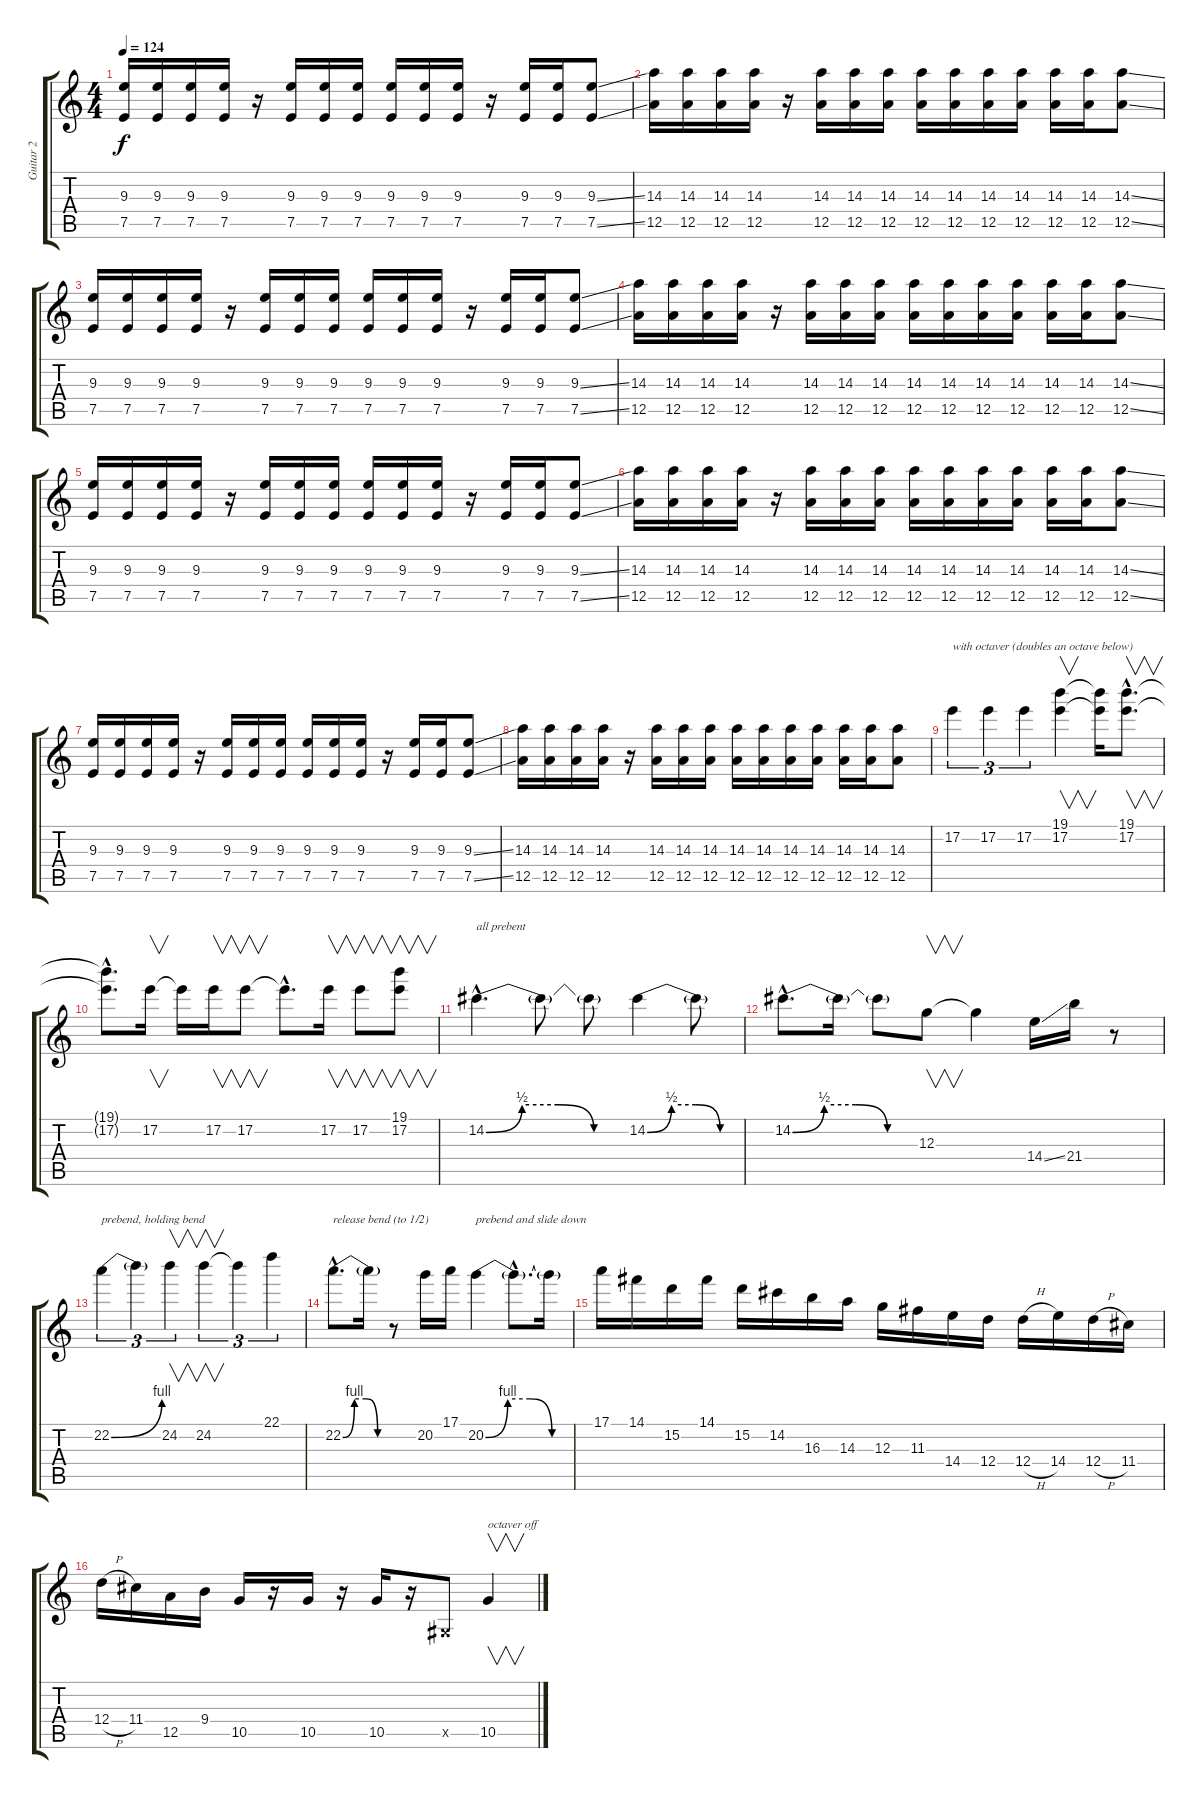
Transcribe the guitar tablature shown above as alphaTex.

\track ("Guitar 2" "Guitar 2") {instrument overdrivenguitar}
\staff {score tabs}
\tuning (E4 B3 G3 D3 A2 E2) {hide}
\ts (4 4)
\tempo 124
\clef g2
\ks c
(9.3 7.5).16{dy f} (9.3 7.5).16 (9.3 7.5).16 (9.3 7.5).16 r.16 (9.3 7.5).16 (9.3 7.5).16 (9.3 7.5).16 (9.3 7.5).16 (9.3 7.5).16 (9.3 7.5).16 r.16 (9.3 7.5).16 (9.3 7.5).16 (9.3{ss} 7.5{ss}).8 |
(14.3 12.5).16 (14.3 12.5).16 (14.3 12.5).16 (14.3 12.5).16 r.16 (14.3 12.5).16 (14.3 12.5).16 (14.3 12.5).16 (14.3 12.5).16 (14.3 12.5).16 (14.3 12.5).16 (14.3 12.5).16 (14.3 12.5).16 (14.3 12.5).16 (14.3{ss} 12.5{ss}).8 |
(9.3 7.5).16 (9.3 7.5).16 (9.3 7.5).16 (9.3 7.5).16 r.16 (9.3 7.5).16 (9.3 7.5).16 (9.3 7.5).16 (9.3 7.5).16 (9.3 7.5).16 (9.3 7.5).16 r.16 (9.3 7.5).16 (9.3 7.5).16 (9.3{ss} 7.5{ss}).8 |
(14.3 12.5).16 (14.3 12.5).16 (14.3 12.5).16 (14.3 12.5).16 r.16 (14.3 12.5).16 (14.3 12.5).16 (14.3 12.5).16 (14.3 12.5).16 (14.3 12.5).16 (14.3 12.5).16 (14.3 12.5).16 (14.3 12.5).16 (14.3 12.5).16 (14.3{ss} 12.5{ss}).8 |
(9.3 7.5).16 (9.3 7.5).16 (9.3 7.5).16 (9.3 7.5).16 r.16 (9.3 7.5).16 (9.3 7.5).16 (9.3 7.5).16 (9.3 7.5).16 (9.3 7.5).16 (9.3 7.5).16 r.16 (9.3 7.5).16 (9.3 7.5).16 (9.3{ss} 7.5{ss}).8 |
(14.3 12.5).16 (14.3 12.5).16 (14.3 12.5).16 (14.3 12.5).16 r.16 (14.3 12.5).16 (14.3 12.5).16 (14.3 12.5).16 (14.3 12.5).16 (14.3 12.5).16 (14.3 12.5).16 (14.3 12.5).16 (14.3 12.5).16 (14.3 12.5).16 (14.3{ss} 12.5{ss}).8 |
(9.3 7.5).16 (9.3 7.5).16 (9.3 7.5).16 (9.3 7.5).16 r.16 (9.3 7.5).16 (9.3 7.5).16 (9.3 7.5).16 (9.3 7.5).16 (9.3 7.5).16 (9.3 7.5).16 r.16 (9.3 7.5).16 (9.3 7.5).16 (9.3{ss} 7.5{ss}).8 |
(14.3 12.5).16 (14.3 12.5).16 (14.3 12.5).16 (14.3 12.5).16 r.16 (14.3 12.5).16 (14.3 12.5).16 (14.3 12.5).16 (14.3 12.5).16 (14.3 12.5).16 (14.3 12.5).16 (14.3 12.5).16 (14.3 12.5).16 (14.3 12.5).16 (14.3 12.5).8 |
17.2.4{tu (3 2) txt "with octaver (doubles an octave below)"} 17.2.4{tu (3 2)} 17.2.4{tu (3 2)} (19.1 17.2).4{v} (19.1{t} 17.2{t}).16 (19.1{hac} 17.2{hac}).8{v d} |
(19.1{hac t} 17.2{hac t}).8{d} 17.2.16{v} 17.2{t}.16 17.2.16{v} 17.2.8{v} 17.2{hac t}.8{d} 17.2.16{v} 17.2.8{v} (19.1 17.2).8{v} |
14.2{be (custom 0 0 15 2 30 2 45 0 60 0) hac}.4{d txt "all prebent"} 14.2{t}.8 14.2{t}.8 14.2{be (custom 0 0 15 2 30 2 45 0 60 0)}.4 14.2{t}.8 |
14.2{be (custom 0 0 15 2 30 2 45 0 60 0) hac}.8{d} 14.2{t}.16 14.2{t}.8 12.3.8{v} 12.3{t}.4 14.4{ss}.16 21.4.16 r.8 |
22.2{be (bend 0 0 60 4)}.4{tu (3 2) txt "prebend, holding bend"} 22.2{t}.4{tu (3 2)} 24.2.4{v tu (3 2)} 24.2.4{v tu (3 2)} 24.2{t}.4{tu (3 2)} 22.1.4{tu (3 2)} |
22.2{be (custom 0 0 15 4 30 4 45 0 60 0) hac}.8{d txt "release bend (to 1/2)"} 22.2{t}.16 r.8 20.2.16 17.1.16 20.2{be (custom 0 0 15 4 30 4 45 0 60 0)}.4{txt "prebend and slide down"} 20.2{hac t}.8{d} 20.2{t}.16 |
17.1.16 14.1.16 15.2.16 14.1.16 15.2.16 14.2.16 16.3.16 14.3.16 12.3.16 11.3.16 14.4.16 12.4.16 12.4{h}.16 14.4.16 12.4{h}.16 11.4.16 |
12.4{h}.16 11.4.16 12.5.16 9.4.16 10.5.16 r.16 10.5.16 r.16 10.5.16 r.16 -1.5{x}.8 10.5.4{v txt "octaver off"}
